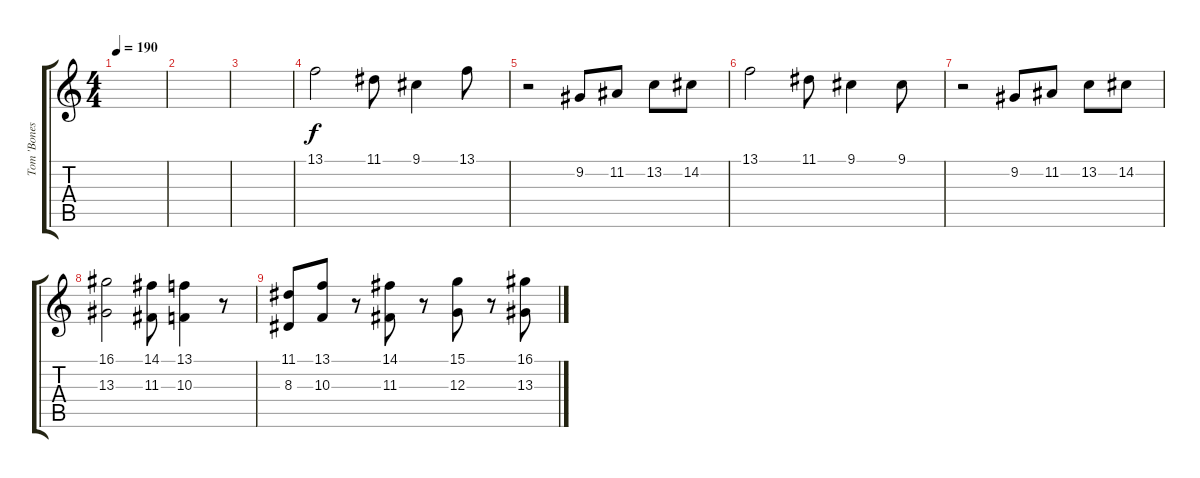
\track ("Tom 'Bones' Malone" "Tom 'Bones") {instrument trombone}
\staff {score tabs}
\tuning (E4 B3 G3 D3 A2 E2) {hide}
\ts (4 4)
\tempo 190
\clef g2
\ks c
|
|
|
13.1.2 11.1.8 9.1.4 13.1.8 |
r.2 9.2.8 11.2.8 13.2.8 14.2.8 |
13.1.2 11.1.8 9.1.4 9.1.8 |
r.2 9.2.8 11.2.8 13.2.8 14.2.8 |
(16.1 13.3).2 (14.1 11.3).8 (13.1 10.3).4 r.8 |
(11.1 8.3).8 (13.1 10.3).8 r.8 (14.1 11.3).8 r.8 (15.1 12.3).8 r.8 (16.1 13.3).8
